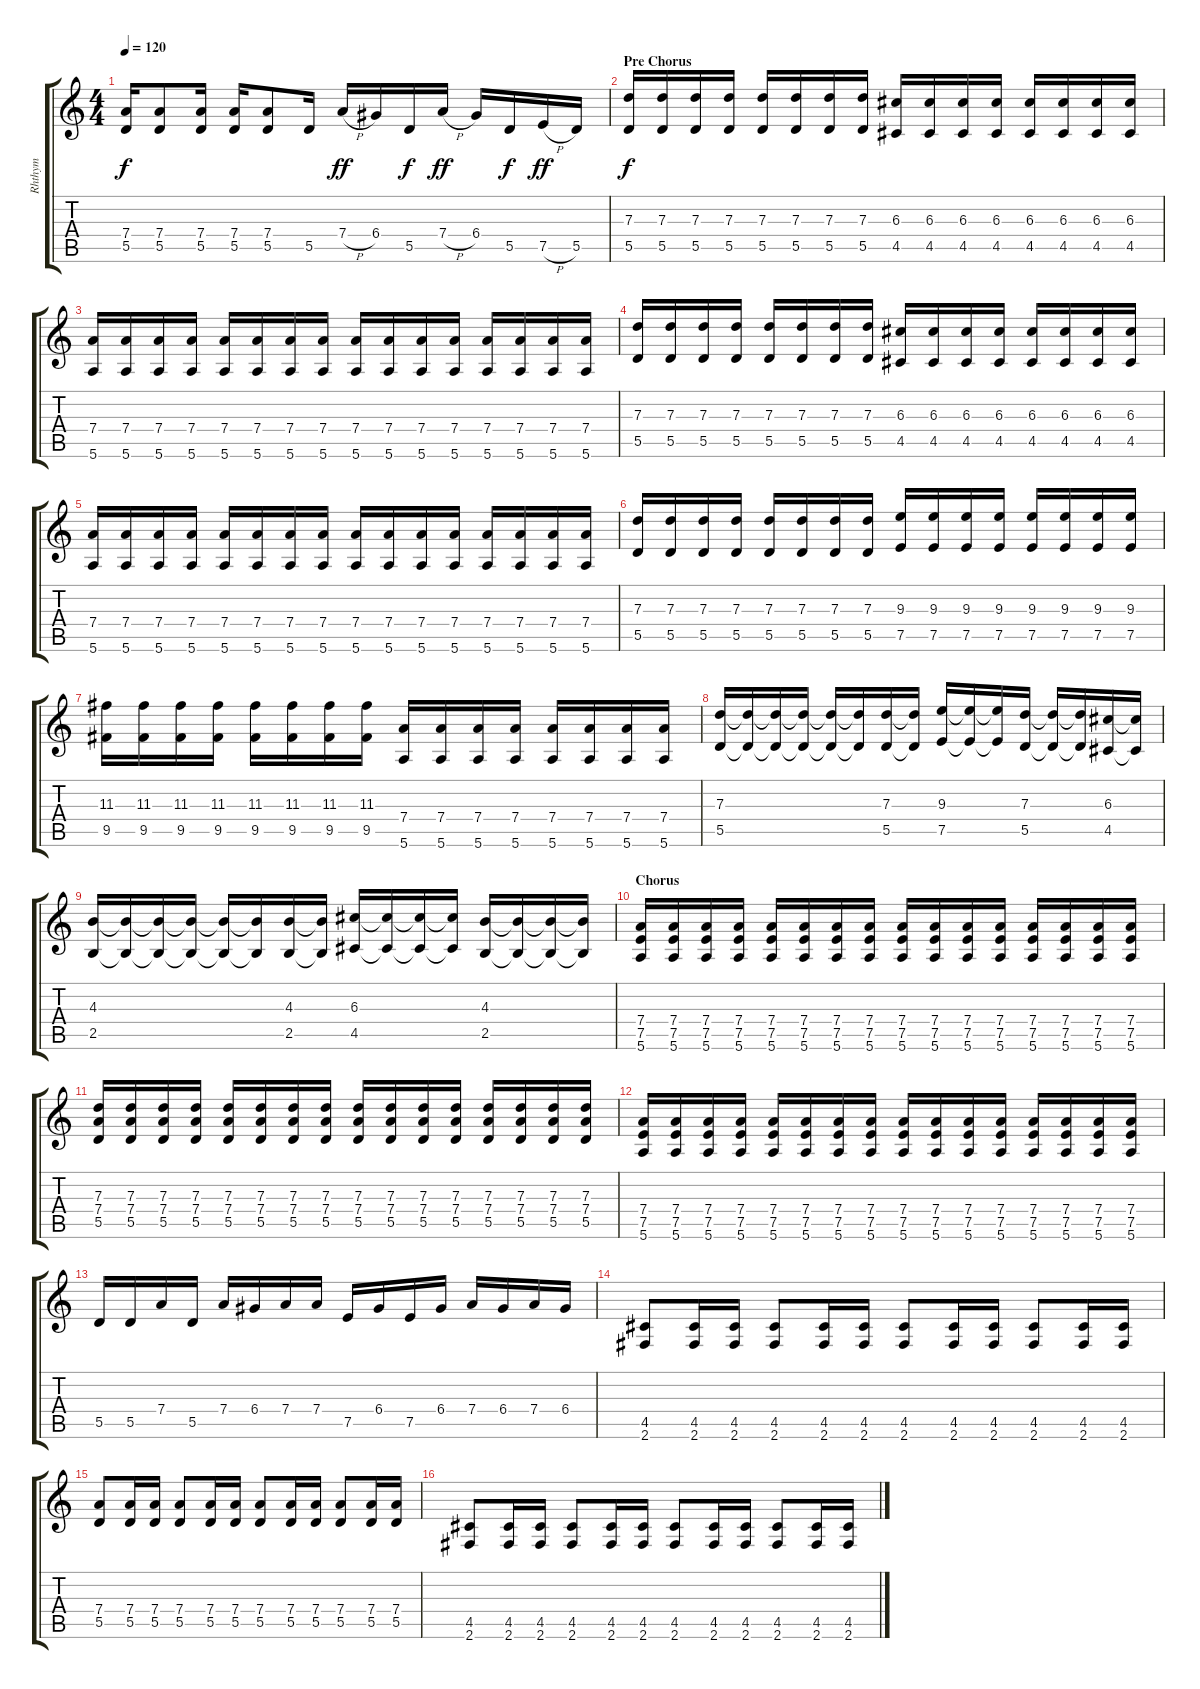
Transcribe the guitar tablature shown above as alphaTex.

\track ("Rhthym" "Rhthym") {instrument distortionguitar}
\staff {score tabs}
\tuning (E4 B3 G3 D3 A2 E2) {hide}
\ts (4 4)
\tempo 120
\clef g2
\ks c
(7.4 5.5).16{dy f} (7.4 5.5).8 (7.4 5.5).16 (7.4 5.5).16 (7.4 5.5).8 5.5.16 7.4{h}.16{dy ff} 6.4.16 5.5.16{dy f} 7.4{h}.16{dy ff} 6.4.16 5.5.16{dy f} 7.5{h}.16{dy ff} 5.5.16 |
\section ("" "Pre Chorus")
(7.3 5.5).16{dy f} (7.3 5.5).16 (7.3 5.5).16 (7.3 5.5).16 (7.3 5.5).16 (7.3 5.5).16 (7.3 5.5).16 (7.3 5.5).16 (6.3 4.5).16 (6.3 4.5).16 (6.3 4.5).16 (6.3 4.5).16 (6.3 4.5).16 (6.3 4.5).16 (6.3 4.5).16 (6.3 4.5).16 |
(7.4 5.6).16 (7.4 5.6).16 (7.4 5.6).16 (7.4 5.6).16 (7.4 5.6).16 (7.4 5.6).16 (7.4 5.6).16 (7.4 5.6).16 (7.4 5.6).16 (7.4 5.6).16 (7.4 5.6).16 (7.4 5.6).16 (7.4 5.6).16 (7.4 5.6).16 (7.4 5.6).16 (7.4 5.6).16 |
(7.3 5.5).16 (7.3 5.5).16 (7.3 5.5).16 (7.3 5.5).16 (7.3 5.5).16 (7.3 5.5).16 (7.3 5.5).16 (7.3 5.5).16 (6.3 4.5).16 (6.3 4.5).16 (6.3 4.5).16 (6.3 4.5).16 (6.3 4.5).16 (6.3 4.5).16 (6.3 4.5).16 (6.3 4.5).16 |
(7.4 5.6).16 (7.4 5.6).16 (7.4 5.6).16 (7.4 5.6).16 (7.4 5.6).16 (7.4 5.6).16 (7.4 5.6).16 (7.4 5.6).16 (7.4 5.6).16 (7.4 5.6).16 (7.4 5.6).16 (7.4 5.6).16 (7.4 5.6).16 (7.4 5.6).16 (7.4 5.6).16 (7.4 5.6).16 |
(7.3 5.5).16 (7.3 5.5).16 (7.3 5.5).16 (7.3 5.5).16 (7.3 5.5).16 (7.3 5.5).16 (7.3 5.5).16 (7.3 5.5).16 (9.3 7.5).16 (9.3 7.5).16 (9.3 7.5).16 (9.3 7.5).16 (9.3 7.5).16 (9.3 7.5).16 (9.3 7.5).16 (9.3 7.5).16 |
(11.3 9.5).16 (11.3 9.5).16 (11.3 9.5).16 (11.3 9.5).16 (11.3 9.5).16 (11.3 9.5).16 (11.3 9.5).16 (11.3 9.5).16 (7.4 5.6).16 (7.4 5.6).16 (7.4 5.6).16 (7.4 5.6).16 (7.4 5.6).16 (7.4 5.6).16 (7.4 5.6).16 (7.4 5.6).16 |
(7.3 5.5).16 (7.3{t} 5.5{t}).16 (7.3{t} 5.5{t}).16 (7.3{t} 5.5{t}).16 (7.3{t} 5.5{t}).16 (7.3{t} 5.5{t}).16 (7.3 5.5).16 (7.3{t} 5.5{t}).16 (9.3 7.5).16 (9.3{t} 7.5{t}).16 (9.3{t} 7.5{t}).16 (7.3 5.5).16 (7.3{t} 5.5{t}).16 (7.3{t} 5.5{t}).16 (6.3 4.5).16 (6.3{t} 4.5{t}).16 |
(4.3 2.5).16 (4.3{t} 2.5{t}).16 (4.3{t} 2.5{t}).16 (4.3{t} 2.5{t}).16 (4.3{t} 2.5{t}).16 (4.3{t} 2.5{t}).16 (4.3 2.5).16 (4.3{t} 2.5{t}).16 (6.3 4.5).16 (6.3{t} 4.5{t}).16 (6.3{t} 4.5{t}).16 (6.3{t} 4.5{t}).16 (4.3 2.5).16 (4.3{t} 2.5{t}).16 (4.3{t} 2.5{t}).16 (4.3{t} 2.5{t}).16 |
\section ("" "Chorus")
(7.4 7.5 5.6).16 (7.4 7.5 5.6).16 (7.4 7.5 5.6).16 (7.4 7.5 5.6).16 (7.4 7.5 5.6).16 (7.4 7.5 5.6).16 (7.4 7.5 5.6).16 (7.4 7.5 5.6).16 (7.4 7.5 5.6).16 (7.4 7.5 5.6).16 (7.4 7.5 5.6).16 (7.4 7.5 5.6).16 (7.4 7.5 5.6).16 (7.4 7.5 5.6).16 (7.4 7.5 5.6).16 (7.4 7.5 5.6).16 |
(7.3 7.4 5.5).16 (7.3 7.4 5.5).16 (7.3 7.4 5.5).16 (7.3 7.4 5.5).16 (7.3 7.4 5.5).16 (7.3 7.4 5.5).16 (7.3 7.4 5.5).16 (7.3 7.4 5.5).16 (7.3 7.4 5.5).16 (7.3 7.4 5.5).16 (7.3 7.4 5.5).16 (7.3 7.4 5.5).16 (7.3 7.4 5.5).16 (7.3 7.4 5.5).16 (7.3 7.4 5.5).16 (7.3 7.4 5.5).16 |
(7.4 7.5 5.6).16 (7.4 7.5 5.6).16 (7.4 7.5 5.6).16 (7.4 7.5 5.6).16 (7.4 7.5 5.6).16 (7.4 7.5 5.6).16 (7.4 7.5 5.6).16 (7.4 7.5 5.6).16 (7.4 7.5 5.6).16 (7.4 7.5 5.6).16 (7.4 7.5 5.6).16 (7.4 7.5 5.6).16 (7.4 7.5 5.6).16 (7.4 7.5 5.6).16 (7.4 7.5 5.6).16 (7.4 7.5 5.6).16 |
5.5.16 5.5.16 7.4.16 5.5.16 7.4.16 6.4.16 7.4.16 7.4.16 7.5.16 6.4.16 7.5.16 6.4.16 7.4.16 6.4.16 7.4.16 6.4.16 |
(4.5 2.6).8 (4.5 2.6).16 (4.5 2.6).16 (4.5 2.6).8 (4.5 2.6).16 (4.5 2.6).16 (4.5 2.6).8 (4.5 2.6).16 (4.5 2.6).16 (4.5 2.6).8 (4.5 2.6).16 (4.5 2.6).16 |
(7.4 5.5).8 (7.4 5.5).16 (7.4 5.5).16 (7.4 5.5).8 (7.4 5.5).16 (7.4 5.5).16 (7.4 5.5).8 (7.4 5.5).16 (7.4 5.5).16 (7.4 5.5).8 (7.4 5.5).16 (7.4 5.5).16 |
(4.5 2.6).8 (4.5 2.6).16 (4.5 2.6).16 (4.5 2.6).8 (4.5 2.6).16 (4.5 2.6).16 (4.5 2.6).8 (4.5 2.6).16 (4.5 2.6).16 (4.5 2.6).8 (4.5 2.6).16 (4.5 2.6).16
